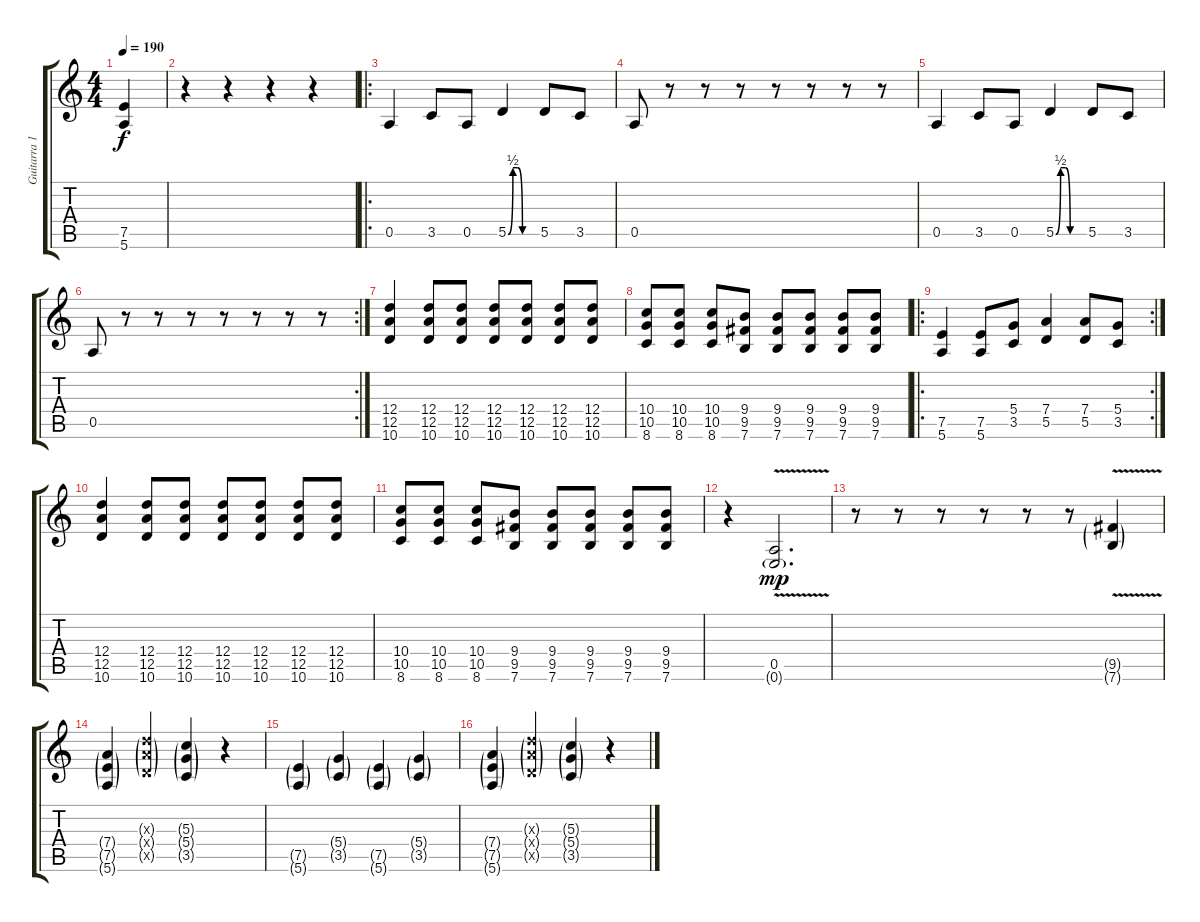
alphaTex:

\track ("Guitarra 1" "Guitarra 1") {instrument distortionguitar}
\staff {score tabs}
\tuning (E4 B3 G3 D3 A2 E2) {hide}
\ts (4 4)
\tempo 190
\clef g2
\ks c
(7.5 5.6).4{dy f} |
r.4 r.4 r.4 r.4 |
\ro
0.5.4 3.5.8 0.5.8 5.5{be (custom 0 0 10 2 20 2 30 0 60 0)}.4 5.5.8 3.5.8 |
0.5.8 r.8 r.8 r.8 r.8 r.8 r.8 r.8 |
0.5.4 3.5.8 0.5.8 5.5{be (custom 0 0 10 2 20 2 30 0 60 0)}.4 5.5.8 3.5.8 |
\rc 2
0.5.8 r.8 r.8 r.8 r.8 r.8 r.8 r.8 |
(12.4 12.5 10.6).4 (12.4 12.5 10.6).8 (12.4 12.5 10.6).8 (12.4 12.5 10.6).8 (12.4 12.5 10.6).8 (12.4 12.5 10.6).8 (12.4 12.5 10.6).8 |
(10.4 10.5 8.6).8 (10.4 10.5 8.6).8 (10.4 10.5 8.6).8 (9.4 9.5 7.6).8 (9.4 9.5 7.6).8 (9.4 9.5 7.6).8 (9.4 9.5 7.6).8 (9.4 9.5 7.6).8 |
\ro
\rc 2
(7.5 5.6).4 (7.5 5.6).8 (5.4 3.5).8 (7.4 5.5).4 (7.4 5.5).8 (5.4 3.5).8 |
(12.4 12.5 10.6).4 (12.4 12.5 10.6).8 (12.4 12.5 10.6).8 (12.4 12.5 10.6).8 (12.4 12.5 10.6).8 (12.4 12.5 10.6).8 (12.4 12.5 10.6).8 |
(10.4 10.5 8.6).8 (10.4 10.5 8.6).8 (10.4 10.5 8.6).8 (9.4 9.5 7.6).8 (9.4 9.5 7.6).8 (9.4 9.5 7.6).8 (9.4 9.5 7.6).8 (9.4 9.5 7.6).8 |
r.4 (0.5{v} 0.6{g}).2{d dy mp} |
r.8 r.8 r.8 r.8 r.8 r.8 (9.5{g} 7.6{v g}).4 |
(7.4{g} 7.5{g} 5.6{g}).4 (7.3{g x} 7.4{g x} 5.5{g x}).4 (5.3{g} 5.4{g} 3.5{g}).4 r.4 |
(7.5{g} 5.6{g}).4 (5.4{g} 3.5{g}).4 (7.5{g} 5.6{g}).4 (5.4{g} 3.5{g}).4 |
(7.4{g} 7.5{g} 5.6{g}).4 (7.3{g x} 7.4{g x} 5.5{g x}).4 (5.3{g} 5.4{g} 3.5{g}).4 r.4
